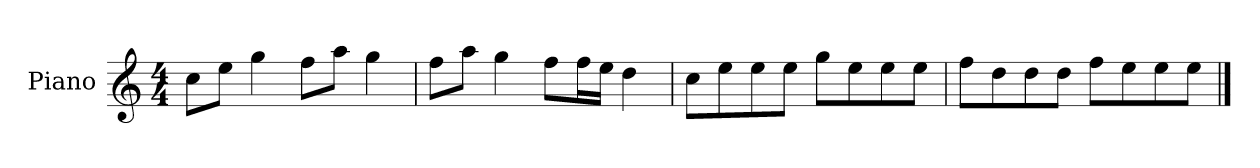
**kern
*part1
*staff1
*I"Piano
*I'P-no
*clefG2
*k[]
*M4/4
*MM90
=1
8cc\L
8ee\J
4gg\
8ff\L
8aa\J
4gg\
=2
8ff\L
8aa\J
4gg\
8ff\L
16ff\L
16ee\JJ
4dd\
=3
8cc\L
8ee\
8ee\
8ee\J
8gg\L
8ee\
8ee\
8ee\J
=4
8ff\L
8dd\
8dd\
8dd\J
8ff\L
8ee\
8ee\
8ee\J
==
*-
